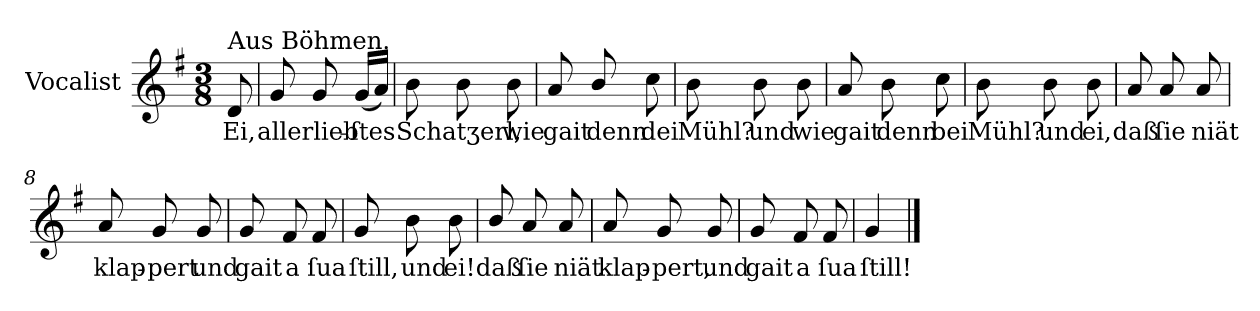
**kern	**text
*part1	*part1
*staff1	*staff1
*I"Vocalist	*
*k[f#]	*
*G:	*
*M3/8	*
=	=
!LO:TX:a:t=Aus Böhmen.	!
8d	Ei,
=1	=1
8g	allerlieb-
8g	.
(16gLL	-ſtes
16aJJ)	.
=2	=2
8b	Schatʒerl,
8b	.
8b	wie
=3	=3
8a	gait
8b/	denn
8cc	dei
=4	=4
8b	Mühl?
8b	und
8b	wie
=5	=5
8a	gait
8b	denn
8cc	bei
=6	=6
8b	Mühl?
8b	und
8b	ei,
=7	=7
8a	daß
8a	ſie
8a	niät
=8	=8
8a	klap-
8g	-pert
8g	und
=9	=9
8g	gait
8f#	a
8f#	ſua
=10	=10
8g	ſtill,
8b	und
8b	ei!
=11	=11
8b/	daß
8a	ſie
8a	niät
=12	=12
8a	klap-
8g	-pert,
8g	und
=13	=13
8g	gait
8f#	a
8f#	ſua
=14	=14
4g	ſtill!
==	==
*-	*-
